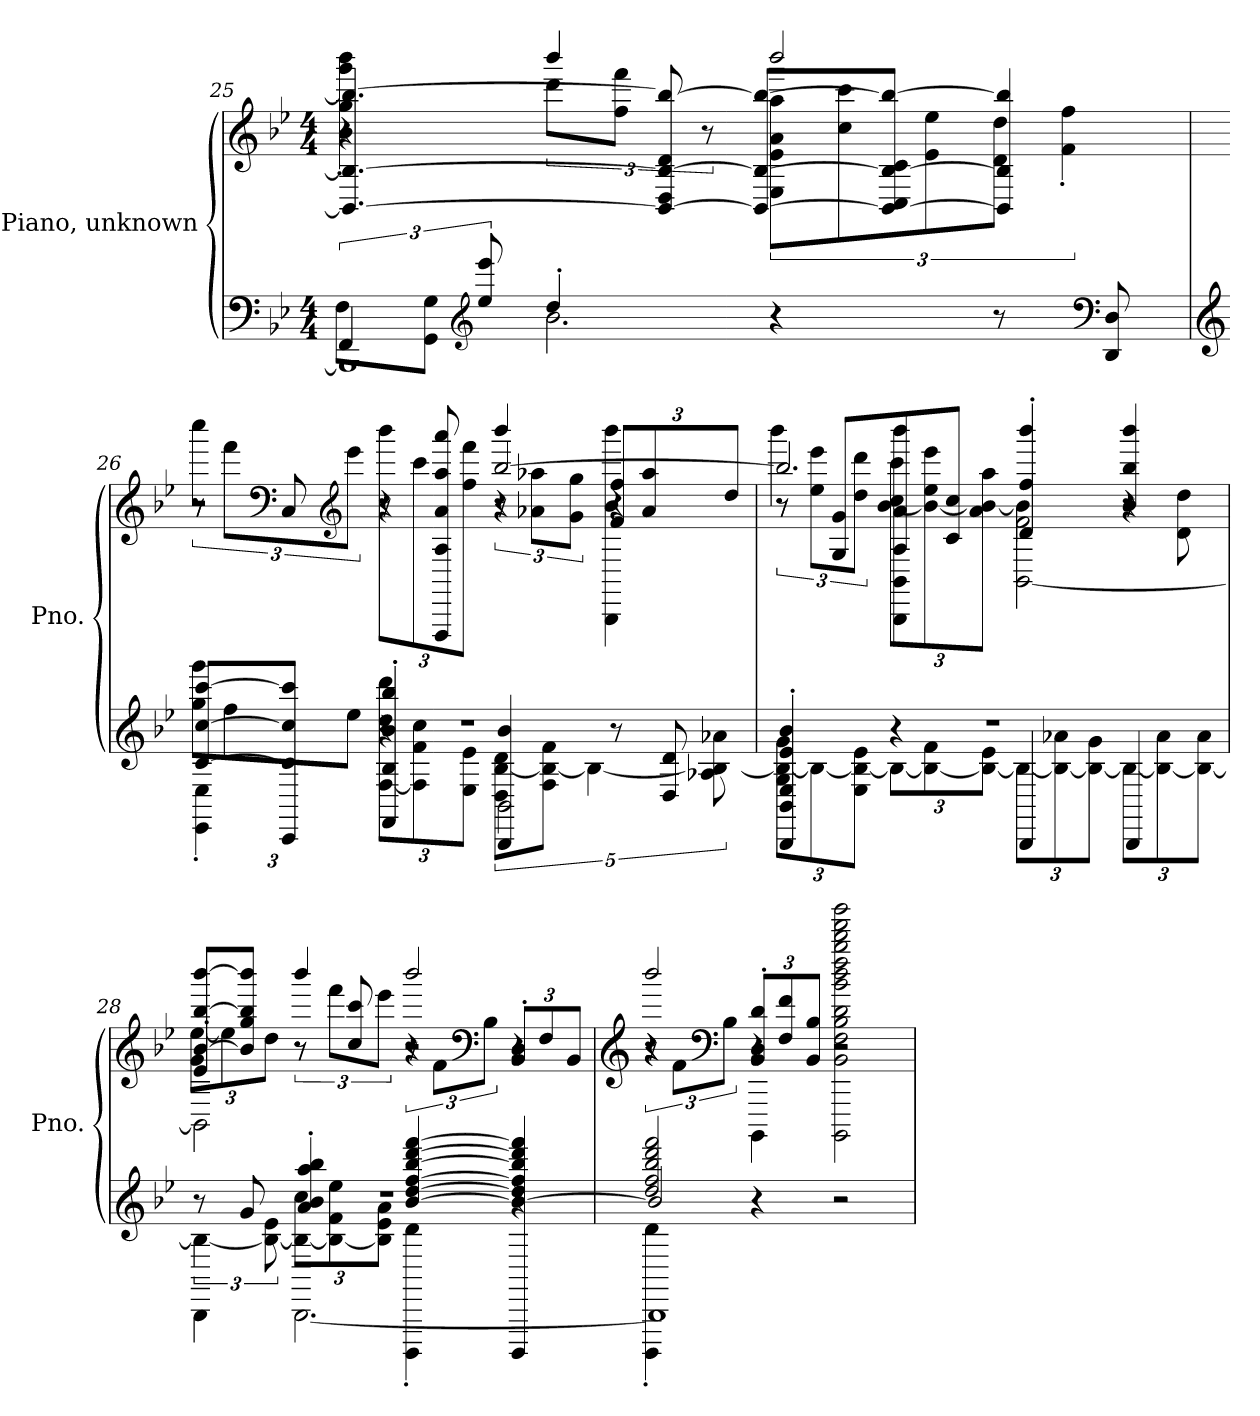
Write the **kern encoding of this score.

**kern	**kern
*part1	*part1
*staff2	*staff1
*I"Piano, unknown	*
*I'Pno.	*
*clefF4	*clefG2
*k[b-e-]	*k[b-e-]
*M4/4	*M4/4
=25	=25
*^	*^
*	*^	*	*^
6FF/	8F\L	1BBB-]	4r	4b-\' 4gg\' 4ggg\' 4bbb-\'	4.BB-/_ 4.B-/_ 4.bb-/_
.	8GG\ 8G\J	.	.	.	.
*clefG2	*	*	*	*	*
12ee-/ 12eee-/	.	.	.	.	.
4dd'/	2.b-\	.	4bbb-/	12ddd\L	.
.	.	.	.	12ff\ 12fff\J	.
.	.	.	.	.	8BB-/_ 8D/ 8B-/_ 8d/ 8bb-/_
.	.	.	.	12r	.
4r	.	.	2bbb-/	12E-\ 12e-\ 12a\ 12aa\L	8BB-/_ 8B-/_ 8bb-/_L
.	.	.	.	12cc\ 12ccc\	.
.	.	.	.	.	8BB-/_ 8C/ 8B-/_ 8c/ 8bb-/_J
.	.	.	.	12e-\ 12ee-\	.
8r	.	.	.	12d\ 12dd\J	4BB-/] 4B-/] 4bb-/]
.	.	.	.	6f\' 6ff\'	.
*clefF4	*	*	*	*	*
8DD/ 8D/	.	.	.	.	.
*v	*v	*v	*	*	*
*	*v	*v	*v
!!LO:LB:g=z
=26	=26
*clefG2	*
*^	*
*	*Xbrackettup	*
*^	*	*^
*	*	*^	*	*^
*	*	*	*	*	*	*^
1r	12gg\ 12ggg\L	[8c/ [8cc/ [8ccc/L	4EE-\' 4E-\'	2r	12r	8r	4cccc\
.	12ff\	.	.	.	12fff\L	.	.
*	*	*	*	*clefF4	*	*	*
.	.	8CC/ 8c/] 8cc/] 8ccc/]J	.	.	.	8C/	.
*	*	*	*	*clefG2	*	*	*
.	12ee-\J	.	.	.	12eee-\J	.	.
*	*	*	*	*	*Xbrackettup	*	*
.	[12F\ 12dd\ 12ddd\L	4FF/' 4B-/' 4b-/' 4bb-/'	4r	.	12bbb-\L	8r	4r
.	12F\] 12f\ 12cc\	.	.	.	12ccc\	.	.
.	.	.	.	.	.	8FFF/ 8A/ 8a/ 8aa/ 8aaa/	.
.	12E-\ 12e-\J	.	.	.	12ff\ 12fff\J	.	.
*	*brackettup	*	*	*	*brackettup	*	*
.	10D\ [10B-\ 10d\L	4BBB-/ 4b-/	2BB-\	[2bb-/	12r	4bbb-/	4r
.	.	.	.	.	12a-X\ 12aa-X\L	.	.
.	10F\ 10B-\_ 10f\J	.	.	.	.	.	.
.	.	.	.	.	12g\ 12gg\J	.	.
.	5B-\_	.	.	.	.	.	.
*	*	*	*	*	*	*Xbrackettup	*
.	.	8r	.	.	4r	12f/ 12ff/L	4BBB-\ 4b-\ 4bbb-\
.	.	.	.	.	.	12a-/ 12aa-/	.
.	.	8D/ 8d/	.	.	.	.	.
.	10A-X\ 10B-\_ 10a-X\	.	.	.	.	.	.
.	.	.	.	.	.	12dd/J	.
*	*v	*v	*v	*	*	*	*
!!LO:LB:g=z	!!	!!	!!
=27	=27	=27	=27	=27	=27
*	*Xbrackettup	*	*brackettup	*	*
*	*^	*	*	*	*
1r	12G\ 12B-\_ 12g\L	4BBB-/' 4BB-/' 4E-/' 4e-/' 4b-/'	2.bb-/]	12r	8r	4bbb-\
.	12B-\_	.	.	12ee-\ 12eee-\L	.	.
.	.	.	.	.	8G/ 8g/L	.
.	12E-\ 12B-\_ 12e-\J	.	.	12dd\ 12ddd\J	.	.
*	*	*	*	*Xbrackettup	*	*
.	12B-\L_	4r	.	[12b-\ 12cc\ 12ccc\L	8A/ 8a/	4BBB-\ 4BB-\ 4bbb-\
.	12B-\_ 12f\	.	.	12b-\_ 12ee-\ 12eee-\	.	.
.	.	.	.	.	8c/ 8cc/J	.
.	12B-\_ 12e-\J	.	.	12a\ 12b-\_ 12aa\J	.	.
.	12B-\L_	4BBB-/	.	4b-\]	4d/' 4ff/' 4bbb-/'	[2BB-\ 2f\
.	12B-\_ 12a-X\	.	.	.	.	.
.	12B-\_ 12g\J	.	.	.	.	.
.	12B-\L_	4BBB-/	4r	8r	4b-/ 4bb-/ 4bbb-/	.
.	12B-\_ 12a-\	.	.	.	.	.
.	.	.	.	8d\ 8dd\	.	.
.	12B-\_ 12a-\J	.	.	.	.	.
*	*v	*v	*	*	*	*
=28	=28	=28	=28	=28	=28
*	*brackettup	*	*	*	*
*^	*^	*	*	*	*
1r	6B-\_	8r	4BBB-\	4e-'/	12g\ [12ee-\L	[8b-/ [8bb-/ [8bbb-/L	2BB-\]
.	.	.	.	.	12ee-\]	.	.
.	.	8g/	.	.	.	8b-/] 8gg/ 8bb-/] 8bbb-/]J	.
.	12B-\_ 12e-\	.	.	.	12dd\J	.	.
*	*Xbrackettup	*	*	*	*brackettup	*	*
.	12B-\_ 12cc\L	4a/' 4b-/' 4aa/' 4bb-/'	[2.BBB-\	4bbb-/	12r	8r	.
.	12B-\_ 12f\ 12ee-\	.	.	.	12fff\L	.	.
.	.	.	.	.	.	8cc/ 8ccc/	.
.	12B-\] 12e-\ 12a\J	.	.	.	12eee-\J	.	.
.	4BBBB-\' 4d\'	[4b-/ [4dd/ [4ff/ [4bb-/ [4ddd/ [4fff/	.	2bbb-/	12r	4r	2r
.	.	.	.	.	12f\L	.	.
*	*	*	*	*clefF4	*	*	*
.	.	.	.	.	12B-\J	.	.
*	*	*	*	*	*	*Xbrackettup	*
.	4r	4BBBB-/ 4b-/_ 4dd/] 4ff/] 4bb-/] 4ddd/] 4fff/]	.	.	4r	12BB-/' 12D/'L	.
.	.	.	.	.	.	12F/	.
.	.	.	.	.	.	12BB-/J	.
!!LO:LB:g=z	!!	!!	!!
=29	=29	=29	=29	=29	=29	=29	=29
*	*	*	*	*clefG2	*	*	*
*	*	*	*	*	*brackettup	*	*
2dd/ 2ff/ 2bb-/ 2ddd/ 2fff/	4BBBB-\' 4d\'	2b-/]	1BBB-]	2bbb-/	12r	4r	4r
.	.	.	.	.	12f\L	.	.
*	*	*	*	*clefF4	*	*	*
.	.	.	.	.	12B-\J	.	.
*	*	*	*	*	*	*Xbrackettup	*
.	4r	.	.	.	4r	12BB-/' 12D/' 12d/'L	4BBBB-\
.	.	.	.	.	.	12F/ 12f/	.
.	.	.	.	.	.	12BB-/ 12B-/J	.
2r	2r	2r	.	2r	2BBBB-\ 2BB-\ 2F\ 2B-\ 2d\ 2b-\ 2dd\ 2ff\ 2bb-\ 2ddd\ 2fff\ 2bbb-\	2r	2r
*v	*v	*v	*v	*	*	*	*
*	*v	*v	*v	*v
=	=
*-	*-
